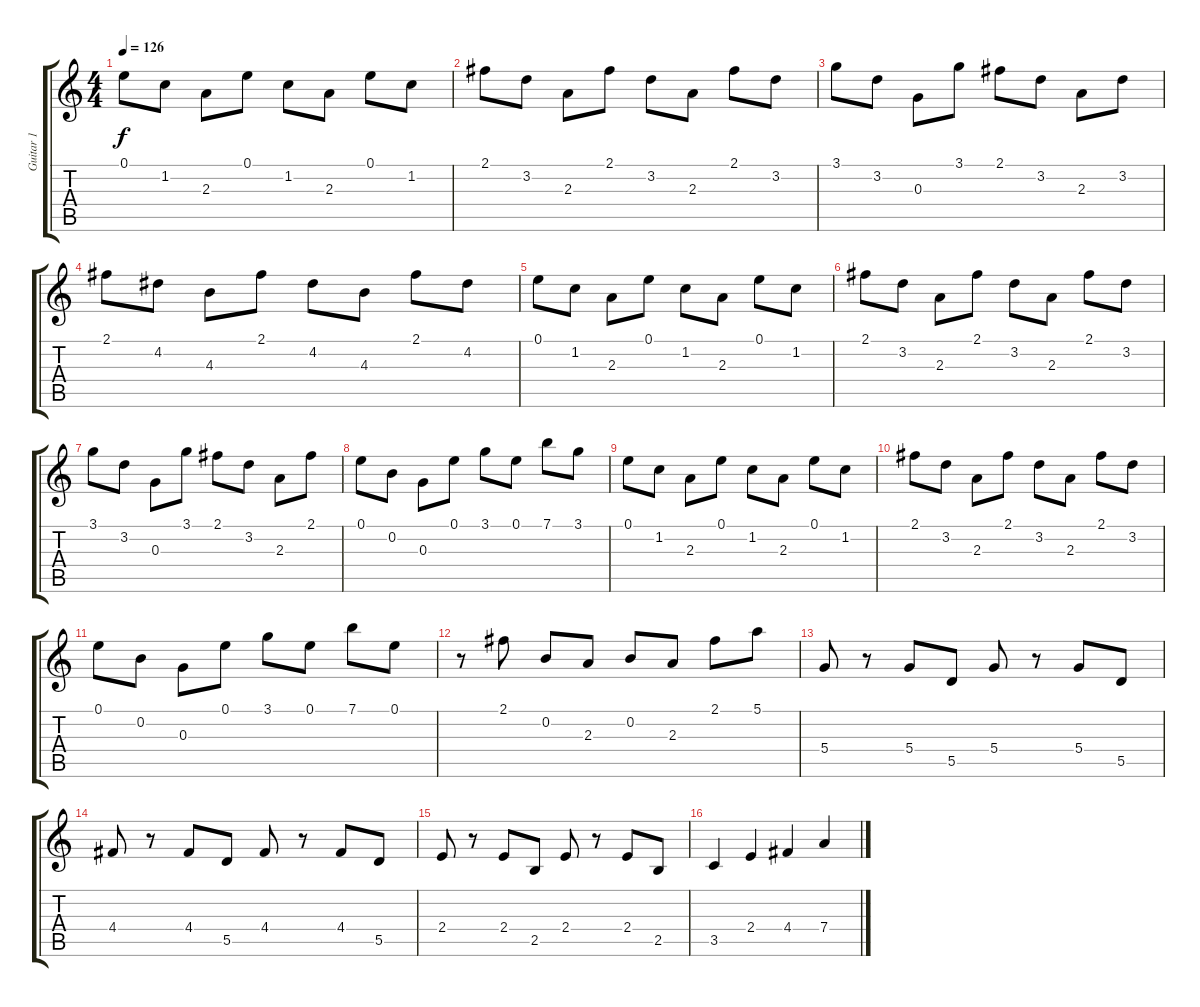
\track ("Guitar 1" "Guitar 1") {instrument electricguitarclean}
\staff {score tabs}
\tuning (E4 B3 G3 D3 A2 E2) {hide}
\ts (4 4)
\tempo 126
\clef g2
\ks c
0.1.8{dy f} 1.2.8 2.3.8 0.1.8 1.2.8 2.3.8 0.1.8 1.2.8 |
2.1.8 3.2.8 2.3.8 2.1.8 3.2.8 2.3.8 2.1.8 3.2.8 |
3.1.8 3.2.8 0.3.8 3.1.8 2.1.8 3.2.8 2.3.8 3.2.8 |
2.1.8 4.2.8 4.3.8 2.1.8 4.2.8 4.3.8 2.1.8 4.2.8 |
0.1.8 1.2.8 2.3.8 0.1.8 1.2.8 2.3.8 0.1.8 1.2.8 |
2.1.8 3.2.8 2.3.8 2.1.8 3.2.8 2.3.8 2.1.8 3.2.8 |
3.1.8 3.2.8 0.3.8 3.1.8 2.1.8 3.2.8 2.3.8 2.1.8 |
0.1.8 0.2.8 0.3.8 0.1.8 3.1.8 0.1.8 7.1.8 3.1.8 |
0.1.8 1.2.8 2.3.8 0.1.8 1.2.8 2.3.8 0.1.8 1.2.8 |
2.1.8 3.2.8 2.3.8 2.1.8 3.2.8 2.3.8 2.1.8 3.2.8 |
0.1.8 0.2.8 0.3.8 0.1.8 3.1.8 0.1.8 7.1.8 0.1.8 |
r.8 2.1.8 0.2.8 2.3.8 0.2.8 2.3.8 2.1.8 5.1.8 |
5.4.8 r.8 5.4.8 5.5.8 5.4.8 r.8 5.4.8 5.5.8 |
4.4.8 r.8 4.4.8 5.5.8 4.4.8 r.8 4.4.8 5.5.8 |
2.4.8 r.8 2.4.8 2.5.8 2.4.8 r.8 2.4.8 2.5.8 |
3.5.4 2.4.4 4.4.4 7.4.4
